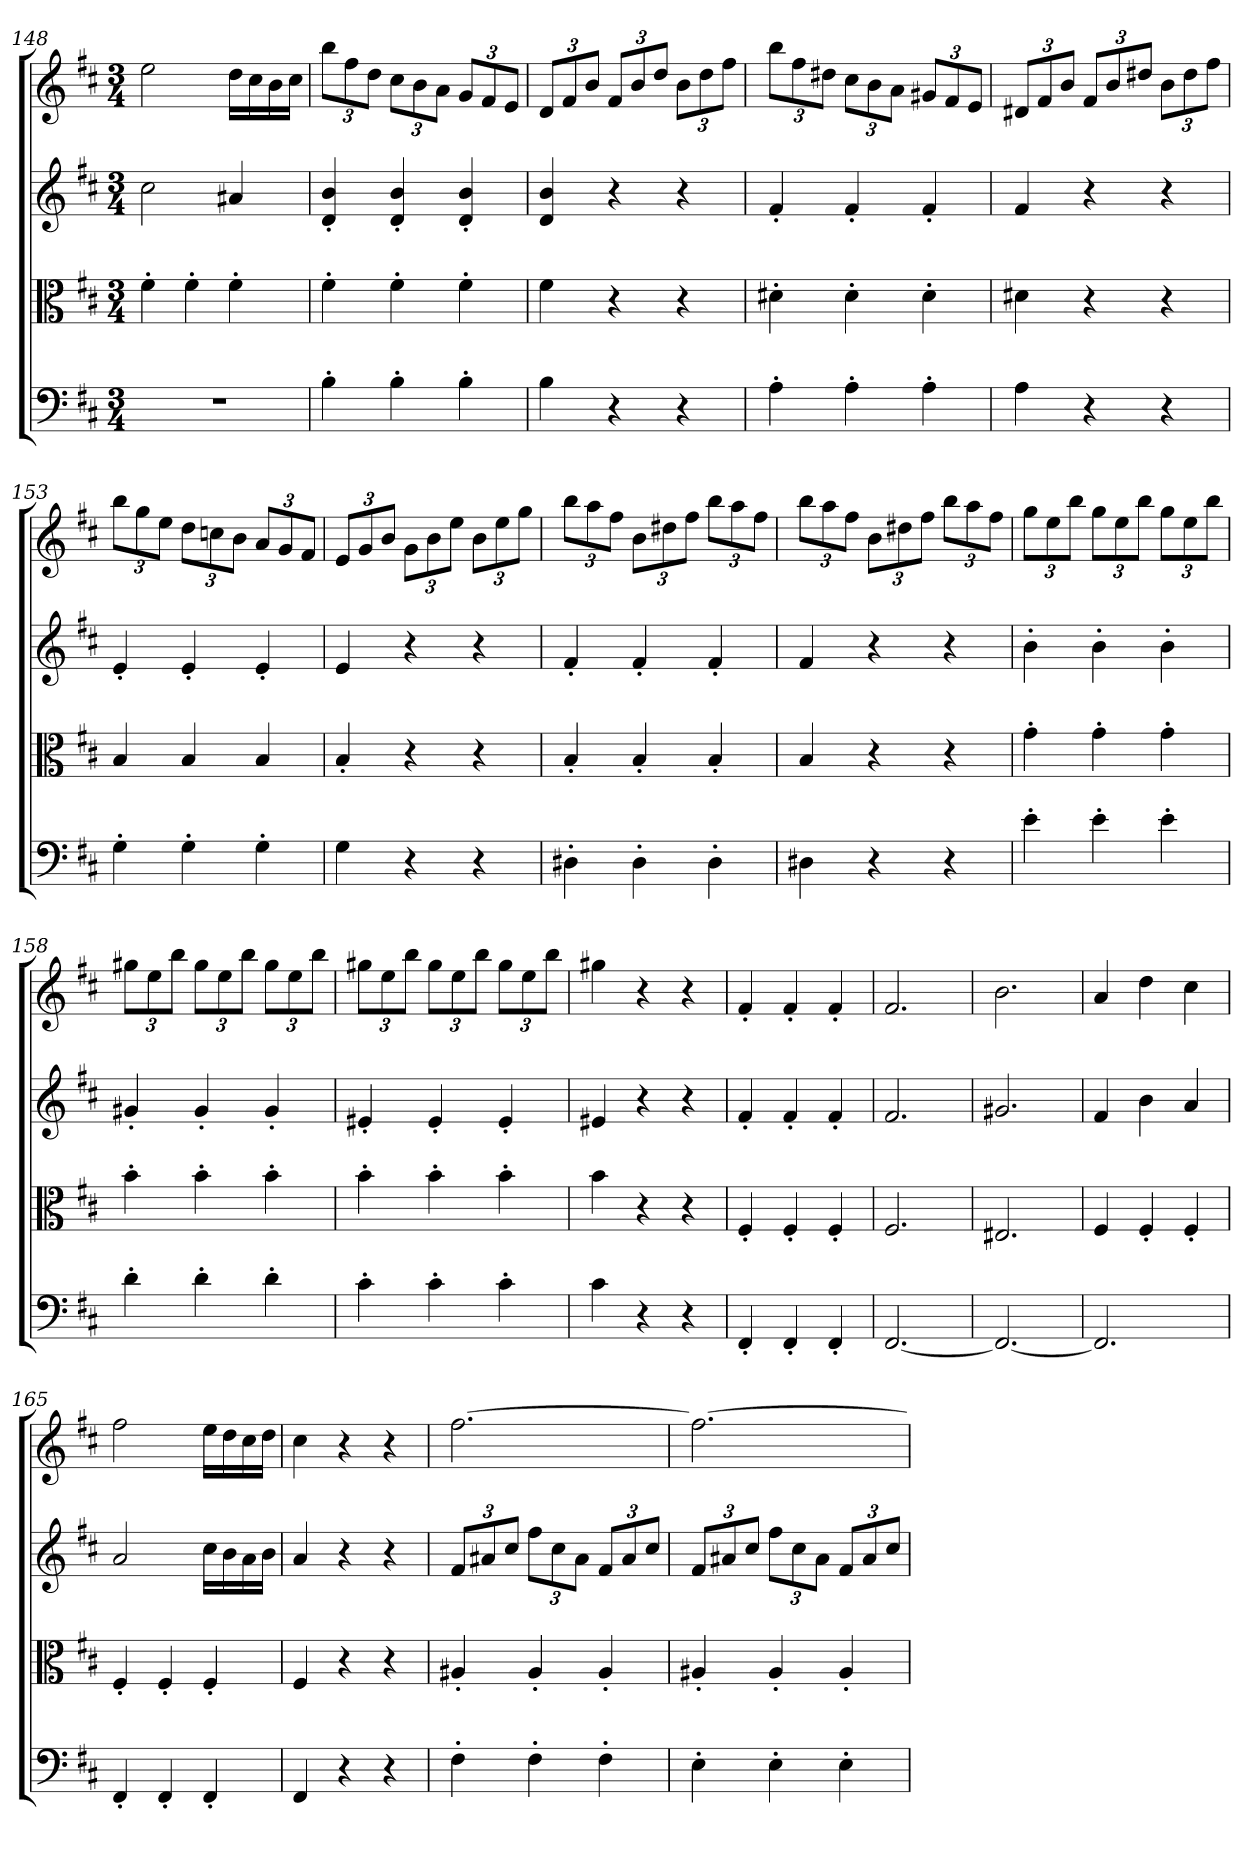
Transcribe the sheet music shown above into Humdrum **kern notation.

**kern	**kern	**kern	**kern
*part4	*part3	*part2	*part1
*staff4	*staff3	*staff2	*staff1
*clefF4	*clefC3	*clefG2	*clefG2
*k[f#c#]	*k[f#c#]	*k[f#c#]	*k[f#c#]
*D:	*D:	*D:	*D:
*M3/4	*M3/4	*M3/4	*M3/4
=148	=148	=148	=148
2.r	4f#'\	2cc#\	2ee\
.	4f#'\	.	.
.	4f#'\	4a#X/	16dd\LL
.	.	.	16cc#\
.	.	.	16b\
.	.	.	16cc#\JJ
=149	=149	=149	=149
4B'\	4f#'\	4d'/ 4b'/	12bb\L
.	.	.	12ff#\
.	.	.	12dd\J
4B'\	4f#'\	4d'/ 4b'/	12cc#\L
.	.	.	12b\
.	.	.	12a\J
4B'\	4f#'\	4d'/ 4b'/	12g/L
.	.	.	12f#/
.	.	.	12e/J
=150	=150	=150	=150
4B\	4f#\	4d/ 4b/	12d/L
.	.	.	12f#/
.	.	.	12b/J
4r	4r	4r	12f#/L
.	.	.	12b/
.	.	.	12dd/J
4r	4r	4r	12b\L
.	.	.	12dd\
.	.	.	12ff#\J
=151	=151	=151	=151
4A'\	4d#X'\	4f#'/	12bb\L
.	.	.	12ff#\
.	.	.	12dd#X\J
4A'\	4d#'\	4f#'/	12cc#\L
.	.	.	12b\
.	.	.	12a\J
4A'\	4d#'\	4f#'/	12g#X/L
.	.	.	12f#/
.	.	.	12e/J
=152	=152	=152	=152
4A\	4d#X\	4f#/	12d#X/L
.	.	.	12f#/
.	.	.	12b/J
4r	4r	4r	12f#/L
.	.	.	12b/
.	.	.	12dd#X/J
4r	4r	4r	12b\L
.	.	.	12dd#\
.	.	.	12ff#\J
=153	=153	=153	=153
4G'\	4B/	4e'/	12bb\L
.	.	.	12gg\
.	.	.	12ee\J
4G'\	4B/	4e'/	12dd\L
.	.	.	12ccn\
.	.	.	12b\J
4G'\	4B/	4e'/	12a/L
.	.	.	12g/
.	.	.	12f#/J
=154	=154	=154	=154
4G\	4B'/	4e/	12e/L
.	.	.	12g/
.	.	.	12b/J
4r	4r	4r	12g\L
.	.	.	12b\
.	.	.	12ee\J
4r	4r	4r	12b\L
.	.	.	12ee\
.	.	.	12gg\J
=155	=155	=155	=155
4D#X'\	4B'/	4f#'/	12bb\L
.	.	.	12aa\
.	.	.	12ff#\J
4D#'\	4B'/	4f#'/	12b\L
.	.	.	12dd#X\
.	.	.	12ff#\J
4D#'\	4B'/	4f#'/	12bb\L
.	.	.	12aa\
.	.	.	12ff#\J
=156	=156	=156	=156
4D#X\	4B/	4f#/	12bb\L
.	.	.	12aa\
.	.	.	12ff#\J
4r	4r	4r	12b\L
.	.	.	12dd#X\
.	.	.	12ff#\J
4r	4r	4r	12bb\L
.	.	.	12aa\
.	.	.	12ff#\J
=157	=157	=157	=157
4e'\	4g'\	4b'\	12gg\L
.	.	.	12ee\
.	.	.	12bb\J
4e'\	4g'\	4b'\	12gg\L
.	.	.	12ee\
.	.	.	12bb\J
4e'\	4g'\	4b'\	12gg\L
.	.	.	12ee\
.	.	.	12bb\J
=158	=158	=158	=158
4d'\	4b'\	4g#X'/	12gg#X\L
.	.	.	12ee\
.	.	.	12bb\J
4d'\	4b'\	4g#'/	12gg#\L
.	.	.	12ee\
.	.	.	12bb\J
4d'\	4b'\	4g#'/	12gg#\L
.	.	.	12ee\
.	.	.	12bb\J
=159	=159	=159	=159
4c#'\	4b'\	4e#X'/	12gg#X\L
.	.	.	12ee\
.	.	.	12bb\J
4c#'\	4b'\	4e#'/	12gg#\L
.	.	.	12ee\
.	.	.	12bb\J
4c#'\	4b'\	4e#'/	12gg#\L
.	.	.	12ee\
.	.	.	12bb\J
=160	=160	=160	=160
4c#\	4b\	4e#X/	4gg#X\
4r	4r	4r	4r
4r	4r	4r	4r
=161	=161	=161	=161
4FF#'/	4F#'/	4f#'/	4f#'/
4FF#'/	4F#'/	4f#'/	4f#'/
4FF#'/	4F#'/	4f#'/	4f#'/
=162	=162	=162	=162
[2.FF#/	2.F#/	2.f#/	2.f#/
=163	=163	=163	=163
2.FF#/_	2.E#X/	2.g#X/	2.b\
=164	=164	=164	=164
2.FF#/]	4F#/	4f#/	4a/
.	4F#'/	4b\	4dd\
.	4F#'/	4a/	4cc#\
=165	=165	=165	=165
4FF#'/	4F#'/	2a/	2ff#\
4FF#'/	4F#'/	.	.
4FF#'/	4F#'/	16cc#\LL	16ee\LL
.	.	16b\	16dd\
.	.	16a\	16cc#\
.	.	16b\JJ	16dd\JJ
=166	=166	=166	=166
4FF#/	4F#/	4a/	4cc#\
4r	4r	4r	4r
4r	4r	4r	4r
=167	=167	=167	=167
4F#'\	4A#X'/	12f#/L	[2.ff#\
.	.	12a#X/	.
.	.	12cc#/J	.
4F#'\	4A#'/	12ff#\L	.
.	.	12cc#\	.
.	.	12a#\J	.
4F#'\	4A#'/	12f#/L	.
.	.	12a#/	.
.	.	12cc#/J	.
=168	=168	=168	=168
4E'\	4A#X'/	12f#/L	2.ff#\_
.	.	12a#X/	.
.	.	12cc#/J	.
4E'\	4A#'/	12ff#\L	.
.	.	12cc#\	.
.	.	12a#\J	.
4E'\	4A#'/	12f#/L	.
.	.	12a#/	.
.	.	12cc#/J	.
=	=	=	=
*-	*-	*-	*-
